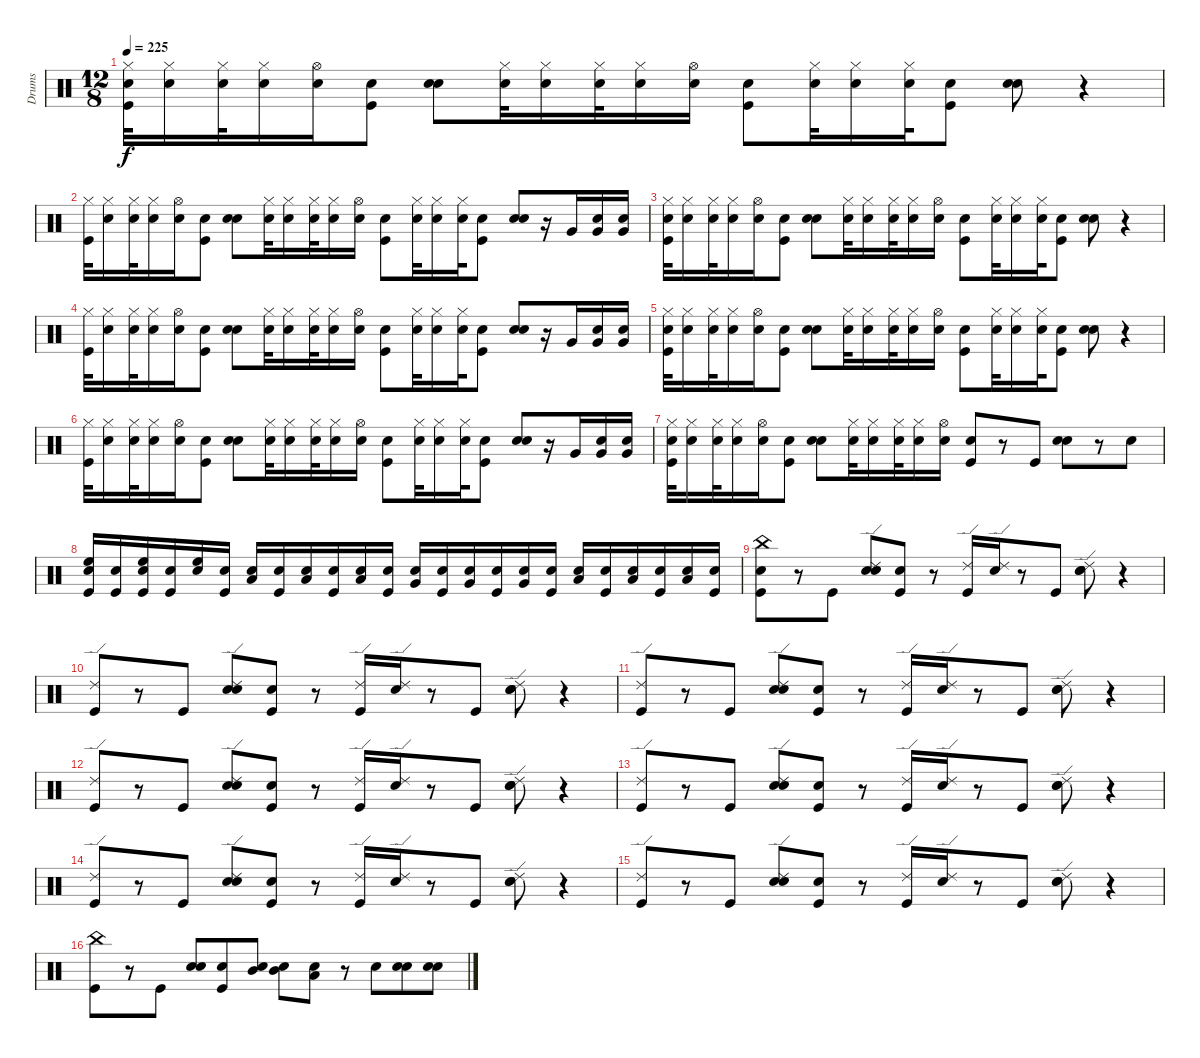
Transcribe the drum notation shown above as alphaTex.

\track ("Drums" "Drums") {instrument percussion}
\staff {score}
\articulation defaults
\ts (12 8)
\tempo 225
\clef neutral
\ks c
("Snare (hit)" "Kick (hit)" "Hi-Hat (closed)").32{dy f} ("Snare (hit)" "Hi-Hat (closed)").16 ("Snare (hit)" "Hi-Hat (closed)").32 ("Snare (hit)" "Hi-Hat (closed)").16 ("Snare (hit)" "Hi-Hat (open)").16 ("Snare (hit)" "Kick (hit)").8 ("Snare (hit)" "Snare (hit) 2").8 ("Snare (hit)" "Hi-Hat (closed)").32 ("Snare (hit)" "Hi-Hat (closed)").16 ("Snare (hit)" "Hi-Hat (closed)").32 ("Snare (hit)" "Hi-Hat (closed)").16 ("Snare (hit)" "Hi-Hat (open)").16 ("Snare (hit)" "Kick (hit)").8 ("Snare (hit)" "Hi-Hat (closed)").32 ("Snare (hit)" "Hi-Hat (closed)").16 ("Snare (hit)" "Hi-Hat (closed)").32 ("Snare (hit)" "Kick (hit)").8 ("Snare (hit)" "Snare (hit) 2").8 r.4 |
("Kick (hit)" "Hi-Hat (closed)").32 ("Snare (hit)" "Hi-Hat (closed)").16 ("Snare (hit)" "Hi-Hat (closed)").32 ("Snare (hit)" "Hi-Hat (closed)").16 ("Snare (hit)" "Hi-Hat (open)").16 ("Snare (hit)" "Kick (hit)").8 ("Snare (hit)" "Snare (hit) 2").8 ("Snare (hit)" "Hi-Hat (closed)").32 ("Snare (hit)" "Hi-Hat (closed)").16 ("Snare (hit)" "Hi-Hat (closed)").32 ("Snare (hit)" "Hi-Hat (closed)").16 ("Snare (hit)" "Hi-Hat (open)").16 ("Snare (hit)" "Kick (hit)").8 ("Snare (hit)" "Hi-Hat (closed)").32 ("Snare (hit)" "Hi-Hat (closed)").16 ("Snare (hit)" "Hi-Hat (closed)").32 ("Snare (hit)" "Kick (hit)").8 ("Snare (hit)" "Snare (hit) 2").8 r.16 "Very Low Tom (hit)".16 ("Snare (hit)" "Very Low Tom (hit)").16 ("Snare (hit)" "Very Low Tom (hit)").16 |
("Snare (hit)" "Kick (hit)" "Hi-Hat (closed)").32 ("Snare (hit)" "Hi-Hat (closed)").16 ("Snare (hit)" "Hi-Hat (closed)").32 ("Snare (hit)" "Hi-Hat (closed)").16 ("Snare (hit)" "Hi-Hat (open)").16 ("Snare (hit)" "Kick (hit)").8 ("Snare (hit)" "Snare (hit) 2").8 ("Snare (hit)" "Hi-Hat (closed)").32 ("Snare (hit)" "Hi-Hat (closed)").16 ("Snare (hit)" "Hi-Hat (closed)").32 ("Snare (hit)" "Hi-Hat (closed)").16 ("Snare (hit)" "Hi-Hat (open)").16 ("Snare (hit)" "Kick (hit)").8 ("Snare (hit)" "Hi-Hat (closed)").32 ("Snare (hit)" "Hi-Hat (closed)").16 ("Snare (hit)" "Hi-Hat (closed)").32 ("Snare (hit)" "Kick (hit)").8 ("Snare (hit)" "Snare (hit) 2").8 r.4 |
("Kick (hit)" "Hi-Hat (closed)").32 ("Snare (hit)" "Hi-Hat (closed)").16 ("Snare (hit)" "Hi-Hat (closed)").32 ("Snare (hit)" "Hi-Hat (closed)").16 ("Snare (hit)" "Hi-Hat (open)").16 ("Snare (hit)" "Kick (hit)").8 ("Snare (hit)" "Snare (hit) 2").8 ("Snare (hit)" "Hi-Hat (closed)").32 ("Snare (hit)" "Hi-Hat (closed)").16 ("Snare (hit)" "Hi-Hat (closed)").32 ("Snare (hit)" "Hi-Hat (closed)").16 ("Snare (hit)" "Hi-Hat (open)").16 ("Snare (hit)" "Kick (hit)").8 ("Snare (hit)" "Hi-Hat (closed)").32 ("Snare (hit)" "Hi-Hat (closed)").16 ("Snare (hit)" "Hi-Hat (closed)").32 ("Snare (hit)" "Kick (hit)").8 ("Snare (hit)" "Snare (hit) 2").8 r.16 "Very Low Tom (hit)".16 ("Snare (hit)" "Very Low Tom (hit)").16 ("Snare (hit)" "Very Low Tom (hit)").16 |
("Snare (hit)" "Kick (hit)" "Hi-Hat (closed)").32 ("Snare (hit)" "Hi-Hat (closed)").16 ("Snare (hit)" "Hi-Hat (closed)").32 ("Snare (hit)" "Hi-Hat (closed)").16 ("Snare (hit)" "Hi-Hat (open)").16 ("Snare (hit)" "Kick (hit)").8 ("Snare (hit)" "Snare (hit) 2").8 ("Snare (hit)" "Hi-Hat (closed)").32 ("Snare (hit)" "Hi-Hat (closed)").16 ("Snare (hit)" "Hi-Hat (closed)").32 ("Snare (hit)" "Hi-Hat (closed)").16 ("Snare (hit)" "Hi-Hat (open)").16 ("Snare (hit)" "Kick (hit)").8 ("Snare (hit)" "Hi-Hat (closed)").32 ("Snare (hit)" "Hi-Hat (closed)").16 ("Snare (hit)" "Hi-Hat (closed)").32 ("Snare (hit)" "Kick (hit)").8 ("Snare (hit)" "Snare (hit) 2").8 r.4 |
("Kick (hit)" "Hi-Hat (closed)").32 ("Snare (hit)" "Hi-Hat (closed)").16 ("Snare (hit)" "Hi-Hat (closed)").32 ("Snare (hit)" "Hi-Hat (closed)").16 ("Snare (hit)" "Hi-Hat (open)").16 ("Snare (hit)" "Kick (hit)").8 ("Snare (hit)" "Snare (hit) 2").8 ("Snare (hit)" "Hi-Hat (closed)").32 ("Snare (hit)" "Hi-Hat (closed)").16 ("Snare (hit)" "Hi-Hat (closed)").32 ("Snare (hit)" "Hi-Hat (closed)").16 ("Snare (hit)" "Hi-Hat (open)").16 ("Snare (hit)" "Kick (hit)").8 ("Snare (hit)" "Hi-Hat (closed)").32 ("Snare (hit)" "Hi-Hat (closed)").16 ("Snare (hit)" "Hi-Hat (closed)").32 ("Snare (hit)" "Kick (hit)").8 ("Snare (hit)" "Snare (hit) 2").8 r.16 "Very Low Tom (hit)".16 ("Snare (hit)" "Very Low Tom (hit)").16 ("Snare (hit)" "Very Low Tom (hit)").16 |
("Snare (hit)" "Kick (hit)" "Hi-Hat (closed)").32 ("Snare (hit)" "Hi-Hat (closed)").16 ("Snare (hit)" "Hi-Hat (closed)").32 ("Snare (hit)" "Hi-Hat (closed)").16 ("Snare (hit)" "Hi-Hat (open)").16 ("Snare (hit)" "Kick (hit)").8 ("Snare (hit)" "Snare (hit) 2").8 ("Snare (hit)" "Hi-Hat (closed)").32 ("Snare (hit)" "Hi-Hat (closed)").16 ("Snare (hit)" "Hi-Hat (closed)").32 ("Snare (hit)" "Hi-Hat (closed)").16 ("Snare (hit)" "Hi-Hat (open)").16 ("Snare (hit)" "Kick (hit)").8 r.8 "Kick (hit)".8 ("Snare (hit)" "Snare (hit) 2").8 r.8 "Snare (hit) 2".8 |
("Snare (hit)" "Kick (hit)" "High Floor Tom (hit)").16 ("Snare (hit)" "Kick (hit)").16 ("Snare (hit)" "Kick (hit)" "High Floor Tom (hit)").16 ("Snare (hit)" "Kick (hit)").16 ("Snare (hit)" "High Floor Tom (hit)").16 ("Snare (hit)" "Kick (hit)").16 ("Snare (hit)" "Low Tom (hit)").16 ("Snare (hit)" "Kick (hit)").16 ("Snare (hit)" "Low Tom (hit)").16 ("Snare (hit)" "Kick (hit)").16 ("Snare (hit)" "Low Tom (hit)").16 ("Snare (hit)" "Kick (hit)").16 ("Snare (hit)" "Very Low Tom (hit)").16 ("Snare (hit)" "Kick (hit)").16 ("Snare (hit)" "Very Low Tom (hit)").16 ("Snare (hit)" "Kick (hit)").16 ("Snare (hit)" "Very Low Tom (hit)").16 ("Snare (hit)" "Kick (hit)").16 ("Snare (hit)" "Low Floor Tom (hit)").16 ("Snare (hit)" "Kick (hit)").16 ("Snare (hit)" "Low Floor Tom (hit)").16 ("Snare (hit)" "Kick (hit)").16 ("Snare (hit)" "Low Floor Tom (hit)").16 ("Snare (hit)" "Kick (hit)").16 |
("Snare (hit)" "Kick (hit)" "China (hit)").8 r.8 "Kick (hit)".8 ("Snare (hit)" "Snare (hit) 2" "Ride (edge) 2").8 ("Snare (hit)" "Kick (hit)").8 r.8 ("Kick (hit)" "Ride (edge) 2").16 ("Snare (hit)" "Ride (edge) 2").16 r.8 "Kick (hit)".8 ("Snare (hit)" "Snare (hit) 2" "Ride (edge) 2").8 r.4 |
("Kick (hit)" "Ride (edge) 2").8 r.8 "Kick (hit)".8 ("Snare (hit)" "Snare (hit) 2" "Ride (edge) 2").8 ("Snare (hit)" "Kick (hit)").8 r.8 ("Kick (hit)" "Ride (edge) 2").16 ("Snare (hit)" "Ride (edge) 2").16 r.8 "Kick (hit)".8 ("Snare (hit)" "Snare (hit) 2" "Ride (edge) 2").8 r.4 |
("Kick (hit)" "Ride (edge) 2").8 r.8 "Kick (hit)".8 ("Snare (hit)" "Snare (hit) 2" "Ride (edge) 2").8 ("Snare (hit)" "Kick (hit)").8 r.8 ("Kick (hit)" "Ride (edge) 2").16 ("Snare (hit)" "Ride (edge) 2").16 r.8 "Kick (hit)".8 ("Snare (hit)" "Snare (hit) 2" "Ride (edge) 2").8 r.4 |
("Kick (hit)" "Ride (edge) 2").8 r.8 "Kick (hit)".8 ("Snare (hit)" "Snare (hit) 2" "Ride (edge) 2").8 ("Snare (hit)" "Kick (hit)").8 r.8 ("Kick (hit)" "Ride (edge) 2").16 ("Snare (hit)" "Ride (edge) 2").16 r.8 "Kick (hit)".8 ("Snare (hit)" "Snare (hit) 2" "Ride (edge) 2").8 r.4 |
("Kick (hit)" "Ride (edge) 2").8 r.8 "Kick (hit)".8 ("Snare (hit)" "Snare (hit) 2" "Ride (edge) 2").8 ("Snare (hit)" "Kick (hit)").8 r.8 ("Kick (hit)" "Ride (edge) 2").16 ("Snare (hit)" "Ride (edge) 2").16 r.8 "Kick (hit)".8 ("Snare (hit)" "Snare (hit) 2" "Ride (edge) 2").8 r.4 |
("Kick (hit)" "Ride (edge) 2").8 r.8 "Kick (hit)".8 ("Snare (hit)" "Snare (hit) 2" "Ride (edge) 2").8 ("Snare (hit)" "Kick (hit)").8 r.8 ("Kick (hit)" "Ride (edge) 2").16 ("Snare (hit)" "Ride (edge) 2").16 r.8 "Kick (hit)".8 ("Snare (hit)" "Snare (hit) 2" "Ride (edge) 2").8 r.4 |
("Kick (hit)" "Ride (edge) 2").8 r.8 "Kick (hit)".8 ("Snare (hit)" "Snare (hit) 2" "Ride (edge) 2").8 ("Snare (hit)" "Kick (hit)").8 r.8 ("Kick (hit)" "Ride (edge) 2").16 ("Snare (hit)" "Ride (edge) 2").16 r.8 "Kick (hit)".8 ("Snare (hit)" "Snare (hit) 2" "Ride (edge) 2").8 r.4 |
("Kick (hit)" "China (hit)").8 r.8 "Kick (hit)".8 ("Snare (hit)" "Snare (hit) 2").8 ("Snare (hit)" "Kick (hit)").8 ("Snare (hit)" "Mid Tom (hit)").8 ("Snare (hit)" "Mid Tom (hit)").8 ("Snare (hit)" "Low Tom (hit)").8 r.8 "Snare (hit) 2".8 ("Snare (hit)" "Snare (hit) 2").8 ("Snare (hit)" "Snare (hit) 2").8
